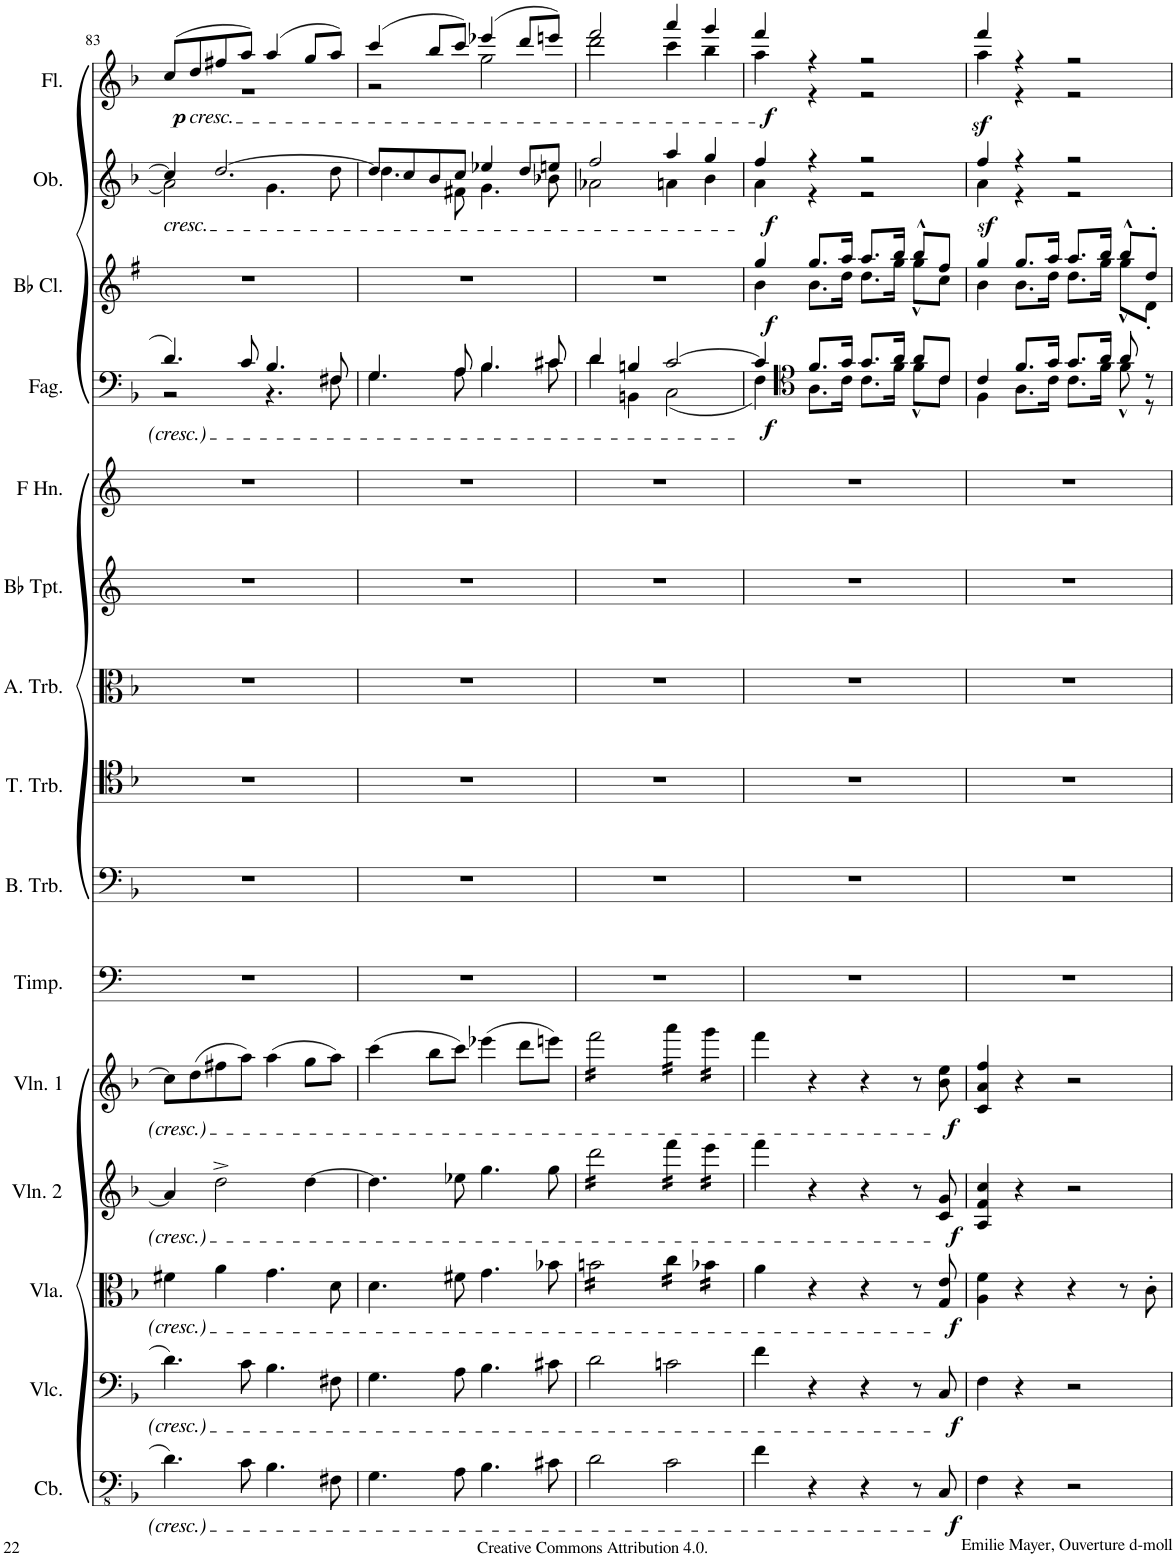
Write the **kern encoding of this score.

**kern	**dynam	**kern	**dynam	**kern	**dynam	**kern	**dynam	**kern	**dynam	**kern	**kern	**kern	**kern	**kern	**kern	**kern	**dynam	**kern	**dynam	**kern	**dynam	**kern	**dynam
*part15	*part15	*part14	*part14	*part13	*part13	*part12	*part12	*part11	*part11	*part10	*part9	*part8	*part7	*part6	*part5	*part4	*part4	*part3	*part3	*part2	*part2	*part1	*part1
*staff15	*staff15	*staff14	*staff14	*staff13	*staff13	*staff12	*staff12	*staff11	*staff11	*staff10	*staff9	*staff8	*staff7	*staff6	*staff5	*staff4	*staff4	*staff3	*staff3	*staff2	*staff2	*staff1	*staff1
*I"Contrabass	*	*I"Violoncello	*	*I"Viola	*	*I"Violino 2	*	*I"Violino 1	*	*I"Timpani in D, A	*I"Trombone Basso	*I"Trombone Tenore	*I"Trombone Alto	*I"Trombe in Bb	*I"Corni in F	*I"Fagotti	*	*I"Clarinetti in Bb	*	*I"Oboi	*	*I"Flauti	*
*I'Cb.	*	*I'Vlc.	*	*I'Vla.	*	*I'Vln. 2	*	*I'Vln. 1	*	*I'Timp.	*	*	*	*	*	*I'Fag.	*	*	*	*I'Ob.	*	*I'Fl.	*
!!LO:PB:g=z
*clefFv4	*	*clefF4	*	*clefC3	*	*clefG2	*	*clefG2	*	*clefF4	*clefF4	*clefC4	*clefC3	*clefG2	*clefG2	*clefF4	*	*clefG2	*	*clefG2	*	*clefG2	*
*Trd7c12	*	*	*	*	*	*	*	*	*	*	*	*	*	*Trd1c2	*Trd4c7	*	*	*Trd1c2	*	*	*	*	*
*k[b-]	*	*k[b-]	*	*k[b-]	*	*k[b-]	*	*k[b-]	*	*k[b-]	*k[b-]	*k[b-]	*k[b-]	*k[f#]	*k[]	*k[b-]	*	*k[f#]	*	*k[b-]	*	*k[b-]	*
*M4/4	*	*M4/4	*	*M4/4	*	*M4/4	*	*M4/4	*	*M4/4	*M4/4	*M4/4	*M4/4	*M4/4	*M4/4	*M4/4	*	*M4/4	*	*M4/4	*	*M4/4	*
*met(c)	*	*met(c)	*	*met(c)	*	*met(c)	*	*met(c)	*	*met(c)	*met(c)	*met(c)	*met(c)	*met(c)	*met(c)	*met(c)	*	*met(c)	*	*met(c)	*	*met(c)	*
=83	=83	=83	=83	=83	=83	=83	=83	=83	=83	=83	=83	=83	=83	=83	=83	=83	=83	=83	=83	=83	=83	=83	=83
*	*	*	*	*	*	*	*	*	*	*	*	*	*	*	*	*^	*	*	*	*^	*	*^	*
!	!	!	!	!	!	!	!	!	!	!	!	!	!	!	!	!	!	!	!	!	!	!	!	!LO:TX:b:i:t=cresc.	!	!
!	!	!	!	!	!	!	!	!	!	!	!	!	!	!	!	!	!	!	!	!	!LO:TX:b:i:t=cresc.	!	!	!	!	!
!	!	!	!	!	!	!	!	!	!	!	!	!	!	!	!	!	!	!	!	!	!	!	!	!	!	!LO:DY:b
4.D\	.	4.d\	.	4f#X\	.	4a/]	.	8cc\L]	.	1r	1r	1r	1r	1r	1r	4.d/	2r	.	1r	.	4cc/]	2a\]	.	(8cc/L	1r	p
.	.	.	.	.	.	.	.	(8dd\	.	.	.	.	.	.	.	.	.	.	.	.	.	.	.	8dd/	.	.
.	.	.	.	4a\	.	2dd^\	.	8ff#X\	.	.	.	.	.	.	.	.	.	.	.	.	[2.dd/	.	.	8ff#X/	.	.
8C\	.	8c\	.	.	.	.	.	8aa\J)	.	.	.	.	.	.	.	8c/	.	.	.	.	.	.	.	8aa/J)	.	.
4.BB-\	.	4.B-\	.	4.g\	.	.	.	(4aa\	.	.	.	.	.	.	.	4.B-/	4.r	.	.	.	.	4.g\	.	(4aa/	.	.
.	.	.	.	.	.	[4dd\	.	8gg\L	.	.	.	.	.	.	.	.	.	.	.	.	.	.	.	8gg/L	.	.
8FF#X\	.	8F#X\	.	8d\	.	.	.	8aa\J)	.	.	.	.	.	.	.	8F#X/	8F#\	.	.	.	.	8dd\	.	8aa/J)	.	.
=84	=84	=84	=84	=84	=84	=84	=84	=84	=84	=84	=84	=84	=84	=84	=84	=84	=84	=84	=84	=84	=84	=84	=84	=84	=84	=84
4.GG\	.	4.G\	.	4.d\	.	4.dd\]	.	(4ccc\	.	1r	1r	1r	1r	1r	1r	4.G/	4.G\	.	1r	.	8dd/L]	4.dd\	.	(4ccc/	2r	.
.	.	.	.	.	.	.	.	.	.	.	.	.	.	.	.	.	.	.	.	.	8cc/	.	.	.	.	.
.	.	.	.	.	.	.	.	8bb-\L	.	.	.	.	.	.	.	.	.	.	.	.	8b-/	.	.	8bb-/L	.	.
8AA\	.	8A\	.	8f#X\	.	8ee-X\	.	8ccc\J)	.	.	.	.	.	.	.	8A/	8A\	.	.	.	8cc/J	8f#X\	.	8ccc/J)	.	.
4.BB-\	.	4.B-\	.	4.g\	.	4.gg\	.	(4eee-X\	.	.	.	.	.	.	.	4.B-/	4.B-\	.	.	.	4ee-X/	4.g\	.	(4eee-X/	2gg\	.
.	.	.	.	.	.	.	.	8ddd\L	.	.	.	.	.	.	.	.	.	.	.	.	8dd/L	.	.	8ddd/L	.	.
8C#X\	.	8c#X\	.	8b-X\	.	8gg\	.	8eeen\J)	.	.	.	.	.	.	.	8c#X/	8c#\	.	.	.	8een/J	8b-X\	.	8eeen/J)	.	.
=85	=85	=85	=85	=85	=85	=85	=85	=85	=85	=85	=85	=85	=85	=85	=85	=85	=85	=85	=85	=85	=85	=85	=85	=85	=85	=85
*	*	*	*	*tremolo	*	*	*	*	*	*	*	*	*	*	*	*	*	*	*	*	*	*	*	*	*	*
*	*	*	*	*	*	*tremolo	*	*	*	*	*	*	*	*	*	*	*	*	*	*	*	*	*	*	*	*
*	*	*	*	*	*	*	*	*tremolo	*	*	*	*	*	*	*	*	*	*	*	*	*	*	*	*	*	*
2D\	.	2d\	.	16bn\LL	.	16ddd\LL	.	16fff\LL	.	1r	1r	1r	1r	1r	1r	4d/	4d\	.	1r	.	2ff/	2a-X\	.	2fff/	2ddd\	.
.	.	.	.	16bn\	.	16ddd\	.	16fff\	.	.	.	.	.	.	.	.	.	.	.	.	.	.	.	.	.	.
.	.	.	.	16bn\	.	16ddd\	.	16fff\	.	.	.	.	.	.	.	.	.	.	.	.	.	.	.	.	.	.
.	.	.	.	16bn\	.	16ddd\	.	16fff\	.	.	.	.	.	.	.	.	.	.	.	.	.	.	.	.	.	.
.	.	.	.	16bn\	.	16ddd\	.	16fff\	.	.	.	.	.	.	.	4Bn/	4BBn\	.	.	.	.	.	.	.	.	.
.	.	.	.	16bn\	.	16ddd\	.	16fff\	.	.	.	.	.	.	.	.	.	.	.	.	.	.	.	.	.	.
.	.	.	.	16bn\	.	16ddd\	.	16fff\	.	.	.	.	.	.	.	.	.	.	.	.	.	.	.	.	.	.
.	.	.	.	16bn\JJ	.	16ddd\JJ	.	16fff\JJ	.	.	.	.	.	.	.	.	.	.	.	.	.	.	.	.	.	.
2C\	.	2cn\	.	16cc\LL	.	16fff\LL	.	16aaa\LL	.	.	.	.	.	.	.	[2c/	(2C\	.	.	.	4aa/	4an\	.	4aaa/	4ccc\	.
.	.	.	.	16cc\	.	16fff\	.	16aaa\	.	.	.	.	.	.	.	.	.	.	.	.	.	.	.	.	.	.
.	.	.	.	16cc\	.	16fff\	.	16aaa\	.	.	.	.	.	.	.	.	.	.	.	.	.	.	.	.	.	.
.	.	.	.	16cc\JJ	.	16fff\JJ	.	16aaa\JJ	.	.	.	.	.	.	.	.	.	.	.	.	.	.	.	.	.	.
.	.	.	.	16b-X\LL	.	16eee\LL	.	16ggg\LL	.	.	.	.	.	.	.	.	.	.	.	.	4gg/	4b-\	.	4ggg/	4bb-\	.
.	.	.	.	16b-X\	.	16eee\	.	16ggg\	.	.	.	.	.	.	.	.	.	.	.	.	.	.	.	.	.	.
.	.	.	.	16b-X\	.	16eee\	.	16ggg\	.	.	.	.	.	.	.	.	.	.	.	.	.	.	.	.	.	.
.	.	.	.	16b-X\JJ	.	16eee\JJ	.	16ggg\JJ	.	.	.	.	.	.	.	.	.	.	.	.	.	.	.	.	.	.
*	*	*	*	*	*	*	*	*Xtremolo	*	*	*	*	*	*	*	*	*	*	*	*	*	*	*	*	*	*
*	*	*	*	*	*	*Xtremolo	*	*	*	*	*	*	*	*	*	*	*	*	*	*	*	*	*	*	*	*
*	*	*	*	*Xtremolo	*	*	*	*	*	*	*	*	*	*	*	*	*	*	*	*	*	*	*	*	*	*
=86	=86	=86	=86	=86	=86	=86	=86	=86	=86	=86	=86	=86	=86	=86	=86	=86	=86	=86	=86	=86	=86	=86	=86	=86	=86	=86
*	*	*	*	*	*	*	*	*	*	*	*	*	*	*	*	*	*	*	*^	*	*	*	*	*	*	*
!	!	!	!	!	!	!	!	!	!	!	!	!	!	!	!	!	!	!LO:DY:b	!	!	!LO:DY:b	!	!	!LO:DY:b	!	!	!LO:DY:b
4F\	.	4f\	.	4a\	.	4fff\	.	4fff\	.	1r	1r	1r	1r	1r	1r	4c/]	4F\)	f	4gg/	4b\	f	4ff/	4a\	f	4fff/	4aa\	f
*	*	*	*	*	*	*	*	*	*	*	*	*	*	*	*	*clefC4	*	*	*	*	*	*	*	*	*	*	*
4r	.	4r	.	4r	.	4r	.	4r	.	.	.	.	.	.	.	8.f/L	8.A\L	.	8.gg/L	8.b\L	.	4r	4r	.	4r	4r	.
.	.	.	.	.	.	.	.	.	.	.	.	.	.	.	.	16g/Jk	16c\Jk	.	16aa/Jk	16dd\Jk	.	.	.	.	.	.	.
4r	.	4r	.	4r	.	4r	.	4r	.	.	.	.	.	.	.	8.g/L	8.c\L	.	8.aa/L	8.dd\L	.	2r	2r	.	2r	2r	.
.	.	.	.	.	.	.	.	.	.	.	.	.	.	.	.	16a/Jk	16f\Jk	.	16bb/Jk	16gg\Jk	.	.	.	.	.	.	.
8r	.	8r	.	8r	.	8r	.	8r	.	.	.	.	.	.	.	8a/L	8f^^\L	.	8bb^^/L	8gg^^\L	.	.	.	.	.	.	.
!	!LO:DY:b	!	!LO:DY:b	!	!LO:DY:b	!	!LO:DY:b	!	!LO:DY:b	!	!	!	!	!	!	!	!	!	!	!	!	!	!	!	!	!	!
8CC/	f	8C/	f	8G/ 8e/	f	8c/ 8g/	f	8b-\ 8ee\	f	.	.	.	.	.	.	8c/J	8c\J	.	8ff#/J	8cc\J	.	.	.	.	.	.	.
=87	=87	=87	=87	=87	=87	=87	=87	=87	=87	=87	=87	=87	=87	=87	=87	=87	=87	=87	=87	=87	=87	=87	=87	=87	=87	=87	=87
!	!	!	!	!	!	!	!	!	!	!	!	!	!	!	!	!	!	!	!	!	!	!	!	!LO:DY:b	!	!	!LO:DY:b
4FF\	.	4F\	.	4A\ 4f\	.	4A/ 4f/ 4cc/	.	4c/ 4a/ 4ff/	.	1r	1r	1r	1r	1r	1r	4c/	4F\	.	4gg/	4b\	.	4ff/	4a\	sf	4fff/	4aa\	sf
4r	.	4r	.	4r	.	4r	.	4r	.	.	.	.	.	.	.	8.f/L	8.A\L	.	8.gg/L	8.b\L	.	4r	4r	.	4r	4r	.
.	.	.	.	.	.	.	.	.	.	.	.	.	.	.	.	16g/Jk	16c\Jk	.	16aa/Jk	16dd\Jk	.	.	.	.	.	.	.
2r	.	2r	.	4r	.	2r	.	2r	.	.	.	.	.	.	.	8.g/L	8.c\L	.	8.aa/L	8.dd\L	.	2r	2r	.	2r	2r	.
.	.	.	.	.	.	.	.	.	.	.	.	.	.	.	.	16a/Jk	16f\Jk	.	16bb/Jk	16gg\Jk	.	.	.	.	.	.	.
.	.	.	.	8r	.	.	.	.	.	.	.	.	.	.	.	8a/	8f^^\	.	8bb^^/L	8gg^^\L	.	.	.	.	.	.	.
.	.	.	.	8c'\	.	.	.	.	.	.	.	.	.	.	.	8r	8r	.	8dd'/J	8d'\J	.	.	.	.	.	.	.
*	*	*	*	*	*	*	*	*	*	*	*	*	*	*	*	*v	*v	*	*	*	*	*v	*v	*	*v	*v	*
*	*	*	*	*	*	*	*	*	*	*	*	*	*	*	*	*	*	*v	*v	*	*	*	*	*
=	=	=	=	=	=	=	=	=	=	=	=	=	=	=	=	=	=	=	=	=	=	=	=
*-	*-	*-	*-	*-	*-	*-	*-	*-	*-	*-	*-	*-	*-	*-	*-	*-	*-	*-	*-	*-	*-	*-	*-
